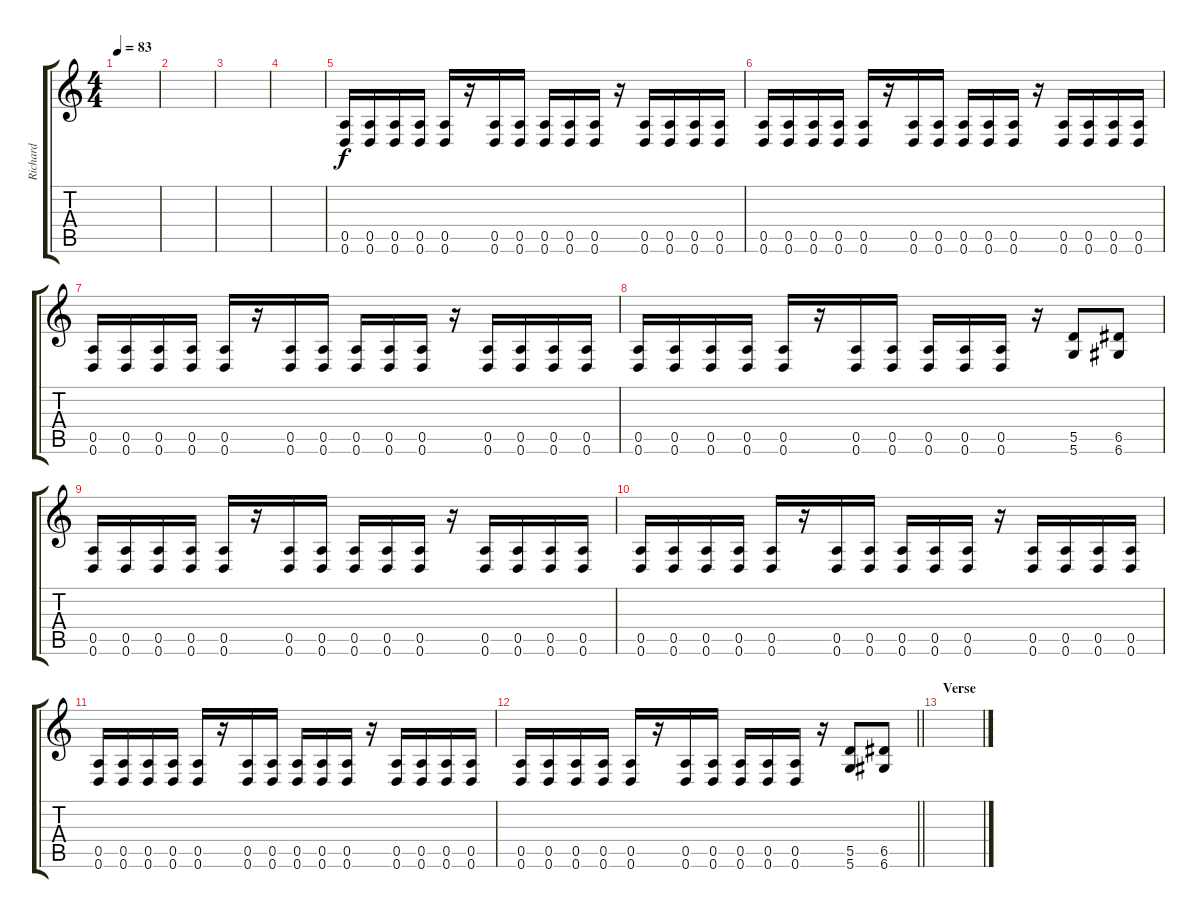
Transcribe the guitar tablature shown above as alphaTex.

\track ("Richard" "Richard") {instrument distortionguitar}
\staff {score tabs}
\tuning (E4 B3 G3 D3 A2 D2) {hide}
\ts (4 4)
\tempo 83
\clef g2
\ks c
|
|
|
|
(0.5 0.6).16 (0.5 0.6).16 (0.5 0.6).16 (0.5 0.6).16 (0.5 0.6).16 r.16 (0.5 0.6).16 (0.5 0.6).16 (0.5 0.6).16 (0.5 0.6).16 (0.5 0.6).16 r.16 (0.5 0.6).16 (0.5 0.6).16 (0.5 0.6).16 (0.5 0.6).16 |
(0.5 0.6).16 (0.5 0.6).16 (0.5 0.6).16 (0.5 0.6).16 (0.5 0.6).16 r.16 (0.5 0.6).16 (0.5 0.6).16 (0.5 0.6).16 (0.5 0.6).16 (0.5 0.6).16 r.16 (0.5 0.6).16 (0.5 0.6).16 (0.5 0.6).16 (0.5 0.6).16 |
(0.5 0.6).16 (0.5 0.6).16 (0.5 0.6).16 (0.5 0.6).16 (0.5 0.6).16 r.16 (0.5 0.6).16 (0.5 0.6).16 (0.5 0.6).16 (0.5 0.6).16 (0.5 0.6).16 r.16 (0.5 0.6).16 (0.5 0.6).16 (0.5 0.6).16 (0.5 0.6).16 |
(0.5 0.6).16 (0.5 0.6).16 (0.5 0.6).16 (0.5 0.6).16 (0.5 0.6).16 r.16 (0.5 0.6).16 (0.5 0.6).16 (0.5 0.6).16 (0.5 0.6).16 (0.5 0.6).16 r.16 (5.5 5.6).8 (6.5 6.6).8 |
(0.5 0.6).16 (0.5 0.6).16 (0.5 0.6).16 (0.5 0.6).16 (0.5 0.6).16 r.16 (0.5 0.6).16 (0.5 0.6).16 (0.5 0.6).16 (0.5 0.6).16 (0.5 0.6).16 r.16 (0.5 0.6).16 (0.5 0.6).16 (0.5 0.6).16 (0.5 0.6).16 |
(0.5 0.6).16 (0.5 0.6).16 (0.5 0.6).16 (0.5 0.6).16 (0.5 0.6).16 r.16 (0.5 0.6).16 (0.5 0.6).16 (0.5 0.6).16 (0.5 0.6).16 (0.5 0.6).16 r.16 (0.5 0.6).16 (0.5 0.6).16 (0.5 0.6).16 (0.5 0.6).16 |
(0.5 0.6).16 (0.5 0.6).16 (0.5 0.6).16 (0.5 0.6).16 (0.5 0.6).16 r.16 (0.5 0.6).16 (0.5 0.6).16 (0.5 0.6).16 (0.5 0.6).16 (0.5 0.6).16 r.16 (0.5 0.6).16 (0.5 0.6).16 (0.5 0.6).16 (0.5 0.6).16 |
\barLineRight lightlight
(0.5 0.6).16 (0.5 0.6).16 (0.5 0.6).16 (0.5 0.6).16 (0.5 0.6).16 r.16 (0.5 0.6).16 (0.5 0.6).16 (0.5 0.6).16 (0.5 0.6).16 (0.5 0.6).16 r.16 (5.5 5.6).8 (6.5 6.6).8 |
\section ("" "Verse")
